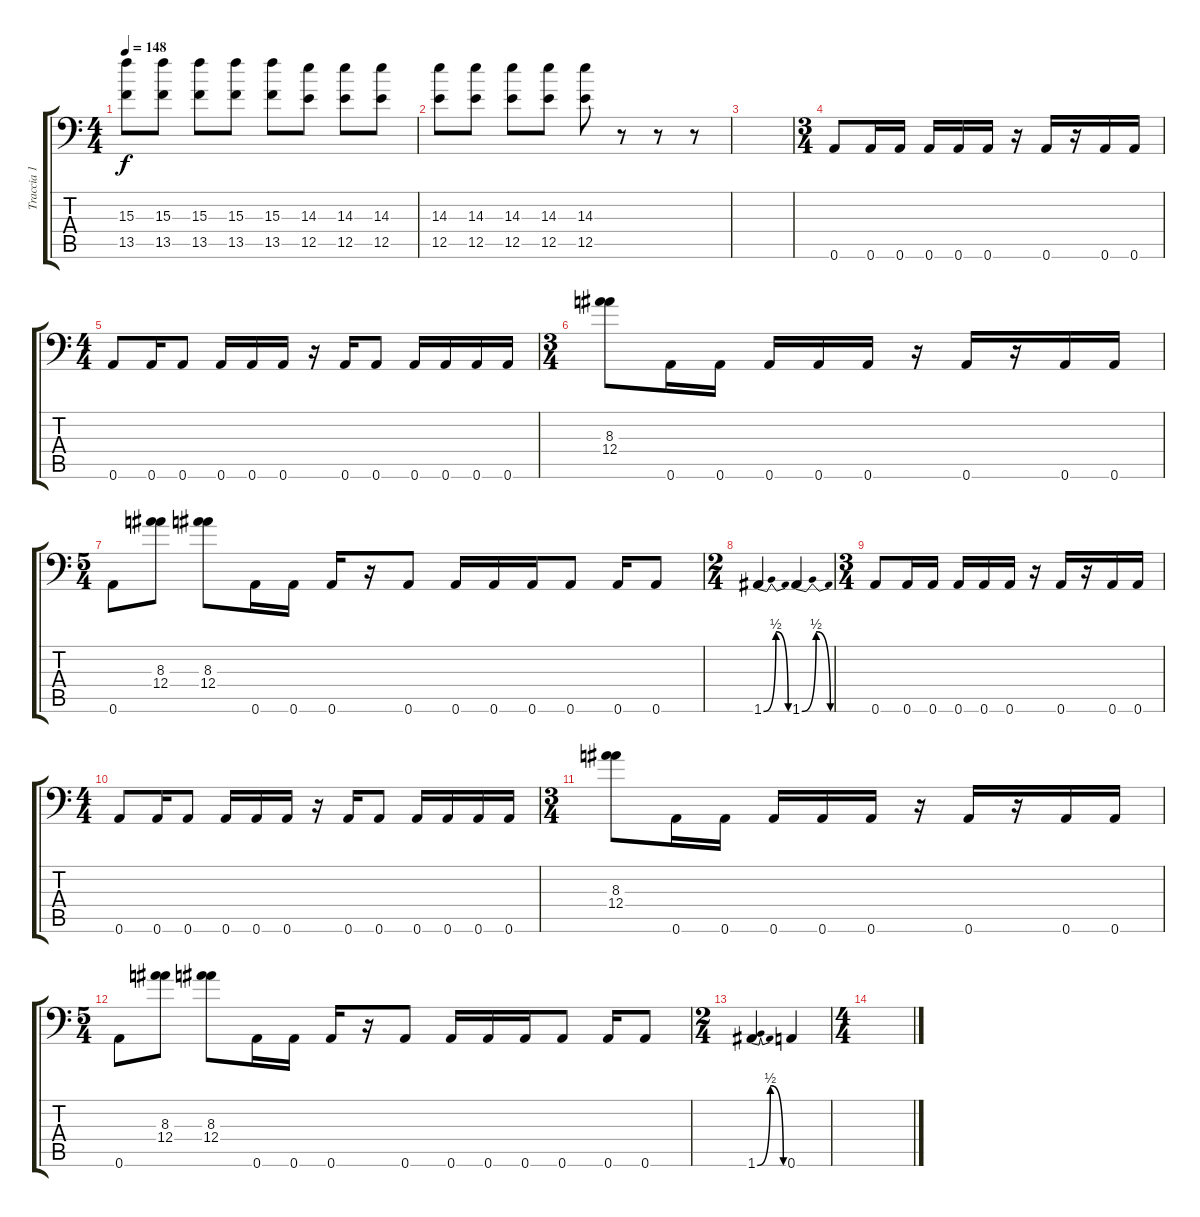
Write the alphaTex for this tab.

\track ("Traccia 1" "Traccia 1") {instrument distortionguitar}
\staff {score tabs}
\tuning (B3 Gb3 D3 A2 E2 A1) {hide}
\ts (4 4)
\tempo 148
\clef f4
\ks c
(15.3 13.5).8{dy f} (15.3 13.5).8 (15.3 13.5).8 (15.3 13.5).8 (15.3 13.5).8 (14.3 12.5).8 (14.3 12.5).8 (14.3 12.5).8 |
(14.3 12.5).8 (14.3 12.5).8 (14.3 12.5).8 (14.3 12.5).8 (14.3 12.5).8 r.8 r.8 r.8 |
|
\ts (3 4)
0.6.8 0.6.16 0.6.16 0.6.16 0.6.16 0.6.16 r.16 0.6.16 r.16 0.6.16 0.6.16 |
\ts (4 4)
0.6.8 0.6.16 0.6.8 0.6.16 0.6.16 0.6.16 r.16 0.6.16 0.6.8 0.6.16 0.6.16 0.6.16 0.6.16 |
\ts (3 4)
(8.3 12.4).8 0.6.16 0.6.16 0.6.16 0.6.16 0.6.16 r.16 0.6.16 r.16 0.6.16 0.6.16 |
\ts (5 4)
0.6.8 (8.3 12.4).8 (8.3 12.4).8 0.6.16 0.6.16 0.6.16 r.16 0.6.8 0.6.16 0.6.16 0.6.16 0.6.8 0.6.16 0.6.8 |
\ts (2 4)
1.6{be (bendrelease 0 0 30 2 30 2 60 0)}.4 1.6{be (bendrelease 0 0 30 2 30 2 60 0)}.4 |
\ts (3 4)
0.6.8 0.6.16 0.6.16 0.6.16 0.6.16 0.6.16 r.16 0.6.16 r.16 0.6.16 0.6.16 |
\ts (4 4)
0.6.8 0.6.16 0.6.8 0.6.16 0.6.16 0.6.16 r.16 0.6.16 0.6.8 0.6.16 0.6.16 0.6.16 0.6.16 |
\ts (3 4)
(8.3 12.4).8 0.6.16 0.6.16 0.6.16 0.6.16 0.6.16 r.16 0.6.16 r.16 0.6.16 0.6.16 |
\ts (5 4)
0.6.8 (8.3 12.4).8 (8.3 12.4).8 0.6.16 0.6.16 0.6.16 r.16 0.6.8 0.6.16 0.6.16 0.6.16 0.6.8 0.6.16 0.6.8 |
\ts (2 4)
1.6{be (bendrelease 0 0 30 2 30 2 60 0)}.4 0.6.4 |
\ts (4 4)
